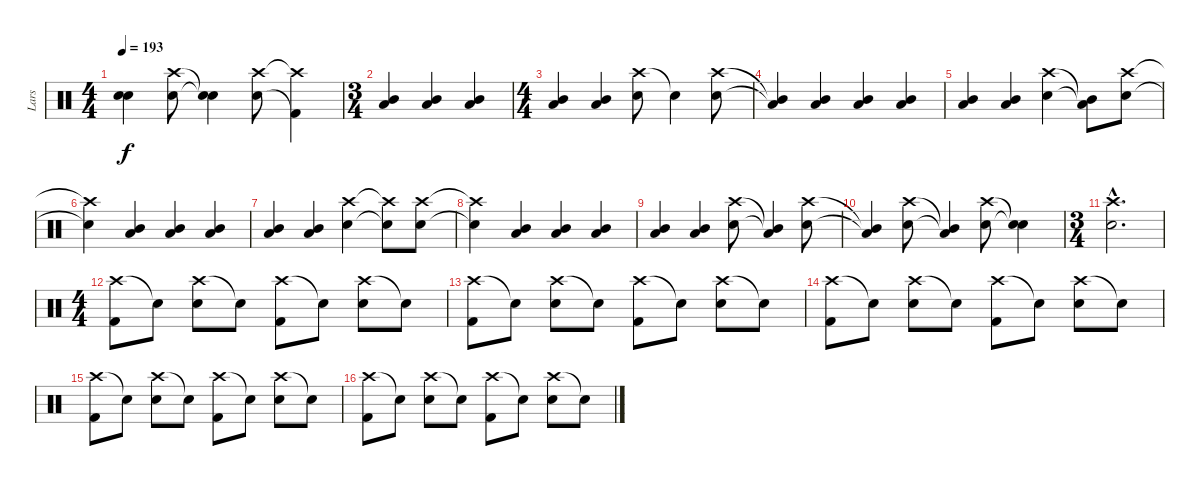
\track ("Lars" "Lars") {instrument percussion}
\staff {score}
\articulation defaults
\ts (4 4)
\tempo 193
\clef neutral
\ks c
("Snare (hit)"{t} "Snare (hit)"{t}).4{dy f} ("Crash high (hit)" "Electric Snare (hit)").8 ("Snare (hit)"{t} "Snare (hit)"{t}).4 ("Crash high (hit)" "Electric Snare (hit)").8 ("Crash high (hit)"{t} "Kick (hit) 2"{t}).4 |
\ts (3 4)
("Mid Tom (hit)" "Low Tom (hit)").4 ("Mid Tom (hit)" "Low Tom (hit)").4 ("Mid Tom (hit)" "Low Tom (hit)").4 |
\ts (4 4)
("Mid Tom (hit)" "Low Tom (hit)").4 ("Mid Tom (hit)" "Low Tom (hit)").4 ("Crash high (hit)" "Electric Snare (hit)").8 "Snare (hit)"{t}.4 ("Crash high (hit)" "Electric Snare (hit)").8 |
("Mid Tom (hit)"{t} "Low Tom (hit)"{t}).4 ("Mid Tom (hit)" "Low Tom (hit)").4 ("Mid Tom (hit)" "Low Tom (hit)").4 ("Mid Tom (hit)" "Low Tom (hit)").4 |
("Mid Tom (hit)" "Low Tom (hit)").4 ("Mid Tom (hit)" "Low Tom (hit)").4 ("Crash high (hit)" "Electric Snare (hit)").4 ("Mid Tom (hit)"{t} "Low Tom (hit)"{t}).8 ("Crash high (hit)" "Electric Snare (hit)").8 |
("Crash high (hit)"{t} "Electric Snare (hit)"{t}).4 ("Mid Tom (hit)" "Low Tom (hit)").4 ("Mid Tom (hit)" "Low Tom (hit)").4 ("Mid Tom (hit)" "Low Tom (hit)").4 |
("Mid Tom (hit)" "Low Tom (hit)").4 ("Mid Tom (hit)" "Low Tom (hit)").4 ("Crash high (hit)" "Electric Snare (hit)").4 ("Crash high (hit)"{t} "Electric Snare (hit)"{t}).8 ("Crash high (hit)" "Electric Snare (hit)").8 |
("Crash high (hit)"{t} "Electric Snare (hit)"{t}).4 ("Mid Tom (hit)" "Low Tom (hit)").4 ("Mid Tom (hit)" "Low Tom (hit)").4 ("Mid Tom (hit)" "Low Tom (hit)").4 |
("Mid Tom (hit)" "Low Tom (hit)").4 ("Mid Tom (hit)" "Low Tom (hit)").4 ("Crash high (hit)" "Electric Snare (hit)").8 ("Mid Tom (hit)"{t} "Low Tom (hit)"{t}).4 ("Crash high (hit)" "Electric Snare (hit)").8 |
("Mid Tom (hit)"{t} "Low Tom (hit)"{t}).4 ("Crash high (hit)" "Electric Snare (hit)").8 ("Mid Tom (hit)"{t} "Low Tom (hit)"{t}).4 ("Crash high (hit)" "Electric Snare (hit)").8 ("Snare (hit)"{t} "Snare (hit)"{t}).4 |
\ts (3 4)
("Crash high (hit)"{hac} "Electric Snare (hit)"{hac}).2{d} |
\ts (4 4)
("Crash high (hit)" "Kick (hit) 2").8 "Snare (hit)"{t}.8 ("Crash high (hit)" "Electric Snare (hit)").8 "Snare (hit)"{t}.8 ("Crash high (hit)" "Kick (hit) 2").8 "Snare (hit)"{t}.8 ("Crash high (hit)" "Electric Snare (hit)").8 "Snare (hit)"{t}.8 |
("Crash high (hit)" "Kick (hit) 2").8 "Snare (hit)"{t}.8 ("Crash high (hit)" "Electric Snare (hit)").8 "Snare (hit)"{t}.8 ("Crash high (hit)" "Kick (hit) 2").8 "Snare (hit)"{t}.8 ("Crash high (hit)" "Electric Snare (hit)").8 "Snare (hit)"{t}.8 |
("Crash high (hit)" "Kick (hit) 2").8 "Snare (hit)"{t}.8 ("Crash high (hit)" "Electric Snare (hit)").8 "Snare (hit)"{t}.8 ("Crash high (hit)" "Kick (hit) 2").8 "Snare (hit)"{t}.8 ("Crash high (hit)" "Electric Snare (hit)").8 "Snare (hit)"{t}.8 |
("Crash high (hit)" "Kick (hit) 2").8 "Snare (hit)"{t}.8 ("Crash high (hit)" "Electric Snare (hit)").8 "Snare (hit)"{t}.8 ("Crash high (hit)" "Kick (hit) 2").8 "Snare (hit)"{t}.8 ("Crash high (hit)" "Electric Snare (hit)").8 "Snare (hit)"{t}.8 |
("Crash high (hit)" "Kick (hit) 2").8 "Snare (hit)"{t}.8 ("Crash high (hit)" "Electric Snare (hit)").8 "Snare (hit)"{t}.8 ("Crash high (hit)" "Kick (hit) 2").8 "Snare (hit)"{t}.8 ("Crash high (hit)" "Electric Snare (hit)").8 "Snare (hit)"{t}.8
